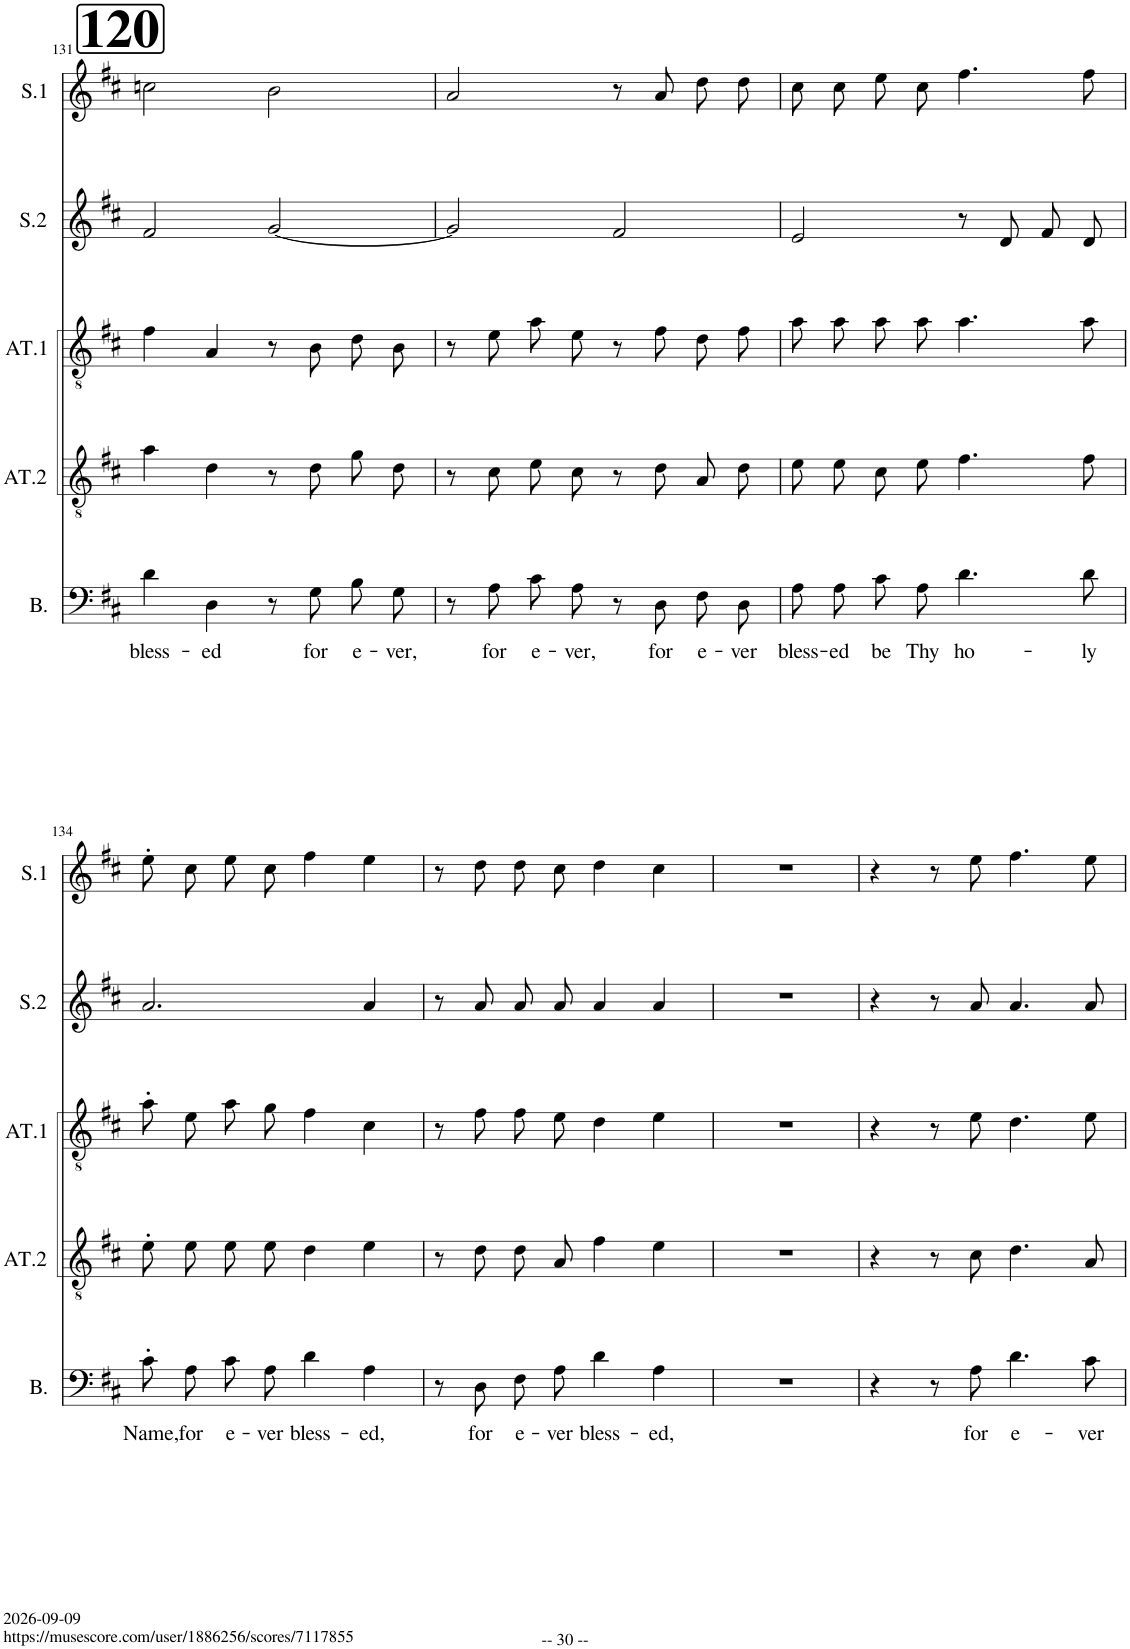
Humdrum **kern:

**kern	**text	**kern	**kern	**kern	**kern
*part5	*part5	*part4	*part3	*part2	*part1
*staff5	*staff5	*staff4	*staff3	*staff2	*staff1
*I"Bass	*	*I"Alto/Tenore 2	*I"Alto/Tenore 1	*I"Soprano 2	*I"Soprano 1
*I'B.	*	*I'AT.2	*I'AT.1	*I'S.2	*I'S.1
!!LO:PB:g=z
*clefF4	*	*clefGv2	*clefGv2	*clefG2	*clefG2
*	*	*	*Trd1c2	*	*
*k[f#c#]	*	*k[f#c#]	*k[f#c#]	*k[f#c#]	*k[f#c#]
*M4/4	*	*M4/4	*M4/4	*M4/4	*M4/4
*met(c)	*	*met(c)	*met(c)	*met(c)	*met(c)
!!LO:REH:place=s1:a:B:cj:fs=30:t=120
=131	=131	=131	=131	=131	=131
!	!LO:LY:b	!	!	!	!
4d\	bless-	4a\	4f#\	2f#/	2ccn\
!	!LO:LY:b	!	!	!	!
4D\	-ed	4d\	4A/	.	.
8r	.	8r	8r	[2g/	2b\
!	!LO:LY:b	!	!	!	!
8G\	for	8d\	8B\	.	.
!	!LO:LY:b	!	!	!	!
8B\L	e-	8g\L	8d\L	.	.
!	!LO:LY:b	!	!	!	!
8G\J	-ver,	8d\J	8B\J	.	.
=132	=132	=132	=132	=132	=132
8r	.	8r	8r	2g/]	2a/
!	!LO:LY:b	!	!	!	!
8A\	for	8c#\	8e\	.	.
!	!LO:LY:b	!	!	!	!
8c#\L	e-	8e\L	8a\L	.	.
!	!LO:LY:b	!	!	!	!
8A\J	-ver,	8c#\J	8e\J	.	.
8r	.	8r	8r	2f#/	8r
!	!LO:LY:b	!	!	!	!
8D\	for	8d\	8f#\	.	8a/
!	!LO:LY:b	!	!	!	!
8F#\L	e-	8A\L	8d\L	.	8dd\L
!	!LO:LY:b	!	!	!	!
8D\J	-ver	8d\J	8f#\J	.	8dd\J
=133	=133	=133	=133	=133	=133
!	!LO:LY:b	!	!	!	!
8A\L	bless-	8e\L	8a\L	2e/	8cc#\L
!	!LO:LY:b	!	!	!	!
8A\J	-ed	8e\J	8a\J	.	8cc#\J
!	!LO:LY:b	!	!	!	!
8c#\L	be	8c#\L	8a\L	.	8ee\L
!	!LO:LY:b	!	!	!	!
8A\J	Thy	8e\J	8a\J	.	8cc#\J
!	!LO:LY:b	!	!	!	!
4.d\	ho-	4.f#\	4.a\	8r	4.ff#\
.	.	.	.	8d/	.
.	.	.	.	8f#/L	.
!	!LO:LY:b	!	!	!	!
8d\	-ly	8f#\	8a\	8d/J	8ff#\
!!LO:LB:g=z
=134	=134	=134	=134	=134	=134
!	!LO:LY:b	!	!	!	!
8c#'\L	Name,	8e'\L	8a'\L	2.a/	8ee'\L
!	!LO:LY:b	!	!	!	!
8A\J	for	8e\J	8e\J	.	8cc#\J
!	!LO:LY:b	!	!	!	!
8c#\L	e-	8e\L	8a\L	.	8ee\L
!	!LO:LY:b	!	!	!	!
8A\J	-ver	8e\J	8g\J	.	8cc#\J
!	!LO:LY:b	!	!	!	!
4d\	bless-	4d\	4f#\	.	4ff#\
!	!LO:LY:b	!	!	!	!
4A\	-ed,	4e\	4c#\	4a/	4ee\
=135	=135	=135	=135	=135	=135
8r	.	8r	8r	8r	8r
!	!LO:LY:b	!	!	!	!
8D\	for	8d\	8f#\	8a/	8dd\
!	!LO:LY:b	!	!	!	!
8F#\L	e-	8d\L	8f#\L	8a/L	8dd\L
!	!LO:LY:b	!	!	!	!
8A\J	-ver	8A\J	8e\J	8a/J	8cc#\J
!	!LO:LY:b	!	!	!	!
4d\	bless-	4f#\	4d\	4a/	4dd\
!	!LO:LY:b	!	!	!	!
4A\	-ed,	4e\	4e\	4a/	4cc#\
=136	=136	=136	=136	=136	=136
1r	.	1r	1r	1r	1r
=137	=137	=137	=137	=137	=137
4r	.	4r	4r	4r	4r
8r	.	8r	8r	8r	8r
!	!LO:LY:b	!	!	!	!
8A\	for	8c#\	8e\	8a/	8ee\
!	!LO:LY:b	!	!	!	!
4.d\	e-	4.d\	4.d\	4.a/	4.ff#\
!	!LO:LY:b	!	!	!	!
8c#\	-ver	8A/	8e\	8a/	8ee\
=	=	=	=	=	=
*-	*-	*-	*-	*-	*-
